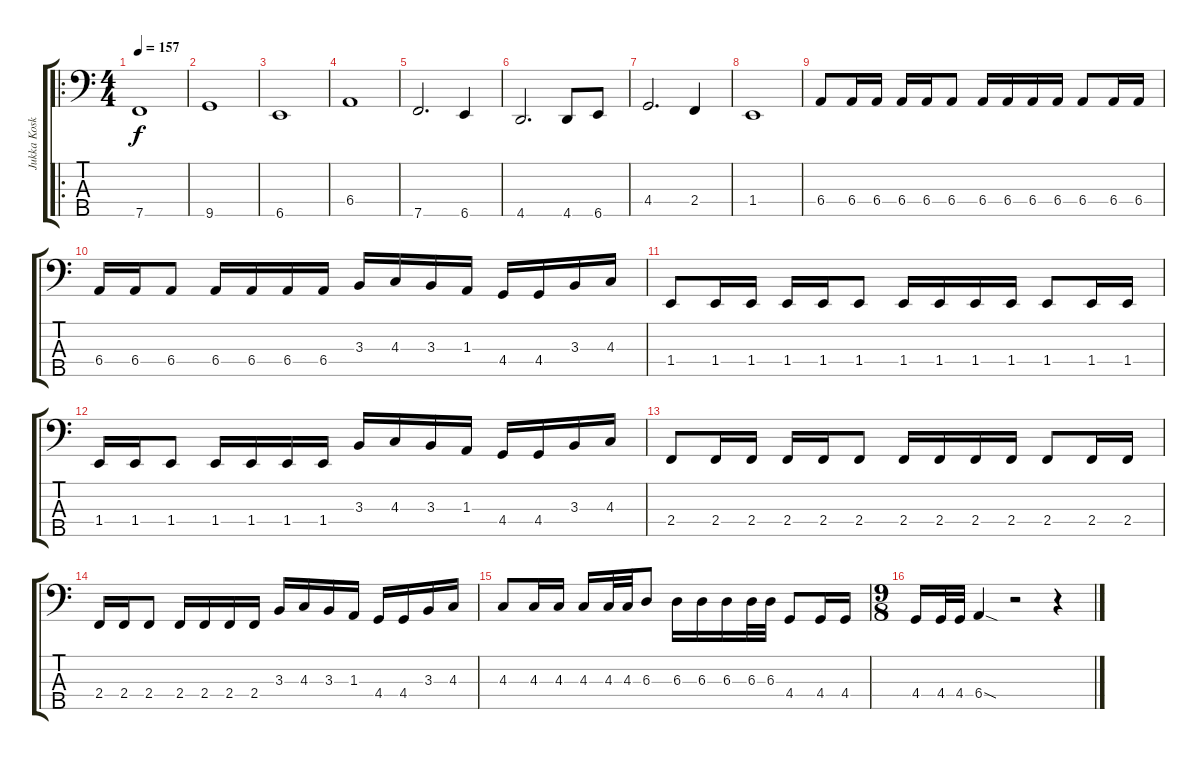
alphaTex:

\track ("Jukka Koskinen" "Jukka Kosk") {instrument electricbasspick}
\staff {score tabs}
\tuning (Gb2 Db2 Ab1 Eb1 Bb0) {hide}
\ro
\ts (4 4)
\tempo 157
\clef f4
\ks c
7.5.1{dy f} |
9.5.1 |
6.5.1 |
6.4.1 |
7.5.2{d} 6.5.4 |
4.5.2{d} 4.5.8 6.5.8 |
4.4.2{d} 2.4.4 |
1.4.1 |
6.4.8 6.4.16 6.4.16 6.4.16 6.4.16 6.4.8 6.4.16 6.4.16 6.4.16 6.4.16 6.4.8 6.4.16 6.4.16 |
6.4.16 6.4.16 6.4.8 6.4.16 6.4.16 6.4.16 6.4.16 3.3.16 4.3.16 3.3.16 1.3.16 4.4.16 4.4.16 3.3.16 4.3.16 |
1.4.8 1.4.16 1.4.16 1.4.16 1.4.16 1.4.8 1.4.16 1.4.16 1.4.16 1.4.16 1.4.8 1.4.16 1.4.16 |
1.4.16 1.4.16 1.4.8 1.4.16 1.4.16 1.4.16 1.4.16 3.3.16 4.3.16 3.3.16 1.3.16 4.4.16 4.4.16 3.3.16 4.3.16 |
2.4.8 2.4.16 2.4.16 2.4.16 2.4.16 2.4.8 2.4.16 2.4.16 2.4.16 2.4.16 2.4.8 2.4.16 2.4.16 |
2.4.16 2.4.16 2.4.8 2.4.16 2.4.16 2.4.16 2.4.16 3.3.16 4.3.16 3.3.16 1.3.16 4.4.16 4.4.16 3.3.16 4.3.16 |
4.3.8 4.3.16 4.3.16 4.3.16 4.3.32 4.3.32 6.3.8 6.3.16 6.3.16 6.3.16 6.3.32 6.3.32 4.4.8 4.4.16 4.4.16 |
\ts (9 8)
4.4.16 4.4.32 4.4.32 6.4{sod}.4 r.2 r.4
